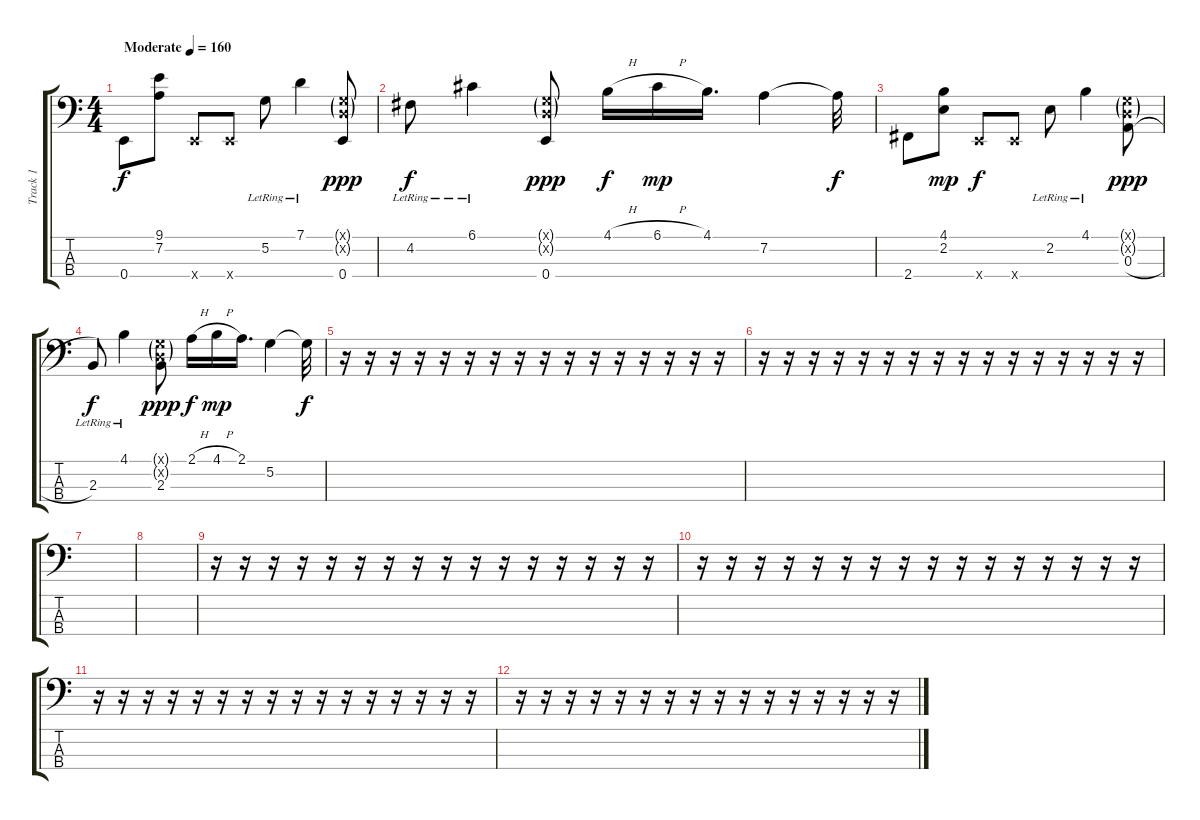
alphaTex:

\track ("Track 1" "Track 1") {instrument slapbass1}
\staff {score tabs}
\tuning (G2 D2 A1 E1) {hide}
\ts (4 4)
\tempo (160 "Moderate")
\clef f4
\ks c
0.4.8{dy f instrument slapbass1} (9.1 7.2).8 0.4{x}.8 0.4{x}.8 5.2{lr}.8 7.1{lr}.4 (0.1{g x} 0.2{g x} 0.4).8{dy ppp} |
4.2{lr}.8{dy f} 6.1{lr}.4 (0.1{g x} 0.2{g x} 0.4).8{dy ppp} 4.1{h}.16{dy f} 6.1{h}.16{dy mp} 4.1.16{d} 7.2.4 7.2{t}.32{dy f} |
2.4.8 (4.1 2.2).8{dy mp} 0.4{x}.8{dy f} 0.4{x}.8 2.2{lr}.8 4.1{lr}.4 (0.1{g x} 0.2{g x} 0.3{h}).8{dy ppp} |
2.3{lr}.8{dy f} 4.1{lr}.4 (0.1{g x} 0.2{g x} 2.3).8{dy ppp} 2.1{h}.16{dy f} 4.1{h}.16{dy mp} 2.1.16{d} 5.2.4 5.2{t}.32{dy f} |
r.16 r.16 r.16 r.16 r.16 r.16 r.16 r.16 r.16 r.16 r.16 r.16 r.16 r.16 r.16 r.16 |
r.16 r.16 r.16 r.16 r.16 r.16 r.16 r.16 r.16 r.16 r.16 r.16 r.16 r.16 r.16 r.16 |
|
|
r.16 r.16 r.16 r.16 r.16 r.16 r.16 r.16 r.16 r.16 r.16 r.16 r.16 r.16 r.16 r.16 |
r.16 r.16 r.16 r.16 r.16 r.16 r.16 r.16 r.16 r.16 r.16 r.16 r.16 r.16 r.16 r.16 |
r.16 r.16 r.16 r.16 r.16 r.16 r.16 r.16 r.16 r.16 r.16 r.16 r.16 r.16 r.16 r.16 |
r.16 r.16 r.16 r.16 r.16 r.16 r.16 r.16 r.16 r.16 r.16 r.16 r.16 r.16 r.16 r.16
